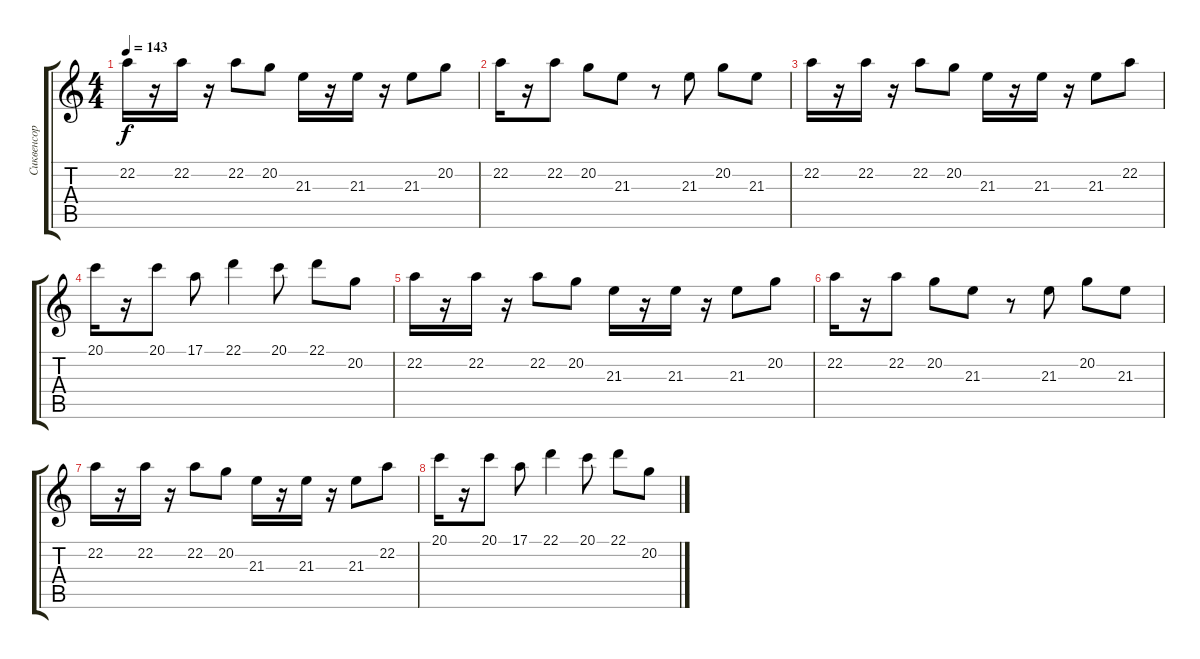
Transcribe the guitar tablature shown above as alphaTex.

\track ("Сиквенсор (клавишные)" "Сиквенсор ") {instrument lead1square}
\staff {score tabs}
\tuning (E4 B3 G3 D3 A2 E2) {hide}
\ts (4 4)
\tempo 143
\clef g2
\ks c
22.2.16{dy f} r.16 22.2.16 r.16 22.2.8 20.2.8 21.3.16 r.16 21.3.16 r.16 21.3.8 20.2.8 |
22.2.16 r.16 22.2.8 20.2.8 21.3.8 r.8 21.3.8 20.2.8 21.3.8 |
22.2.16 r.16 22.2.16 r.16 22.2.8 20.2.8 21.3.16 r.16 21.3.16 r.16 21.3.8 22.2.8 |
20.1.16 r.16 20.1.8 17.1.8 22.1.4 20.1.8 22.1.8 20.2.8 |
22.2.16 r.16 22.2.16 r.16 22.2.8 20.2.8 21.3.16 r.16 21.3.16 r.16 21.3.8 20.2.8 |
22.2.16 r.16 22.2.8 20.2.8 21.3.8 r.8 21.3.8 20.2.8 21.3.8 |
22.2.16 r.16 22.2.16 r.16 22.2.8 20.2.8 21.3.16 r.16 21.3.16 r.16 21.3.8 22.2.8 |
20.1.16 r.16 20.1.8 17.1.8 22.1.4 20.1.8 22.1.8 20.2.8
